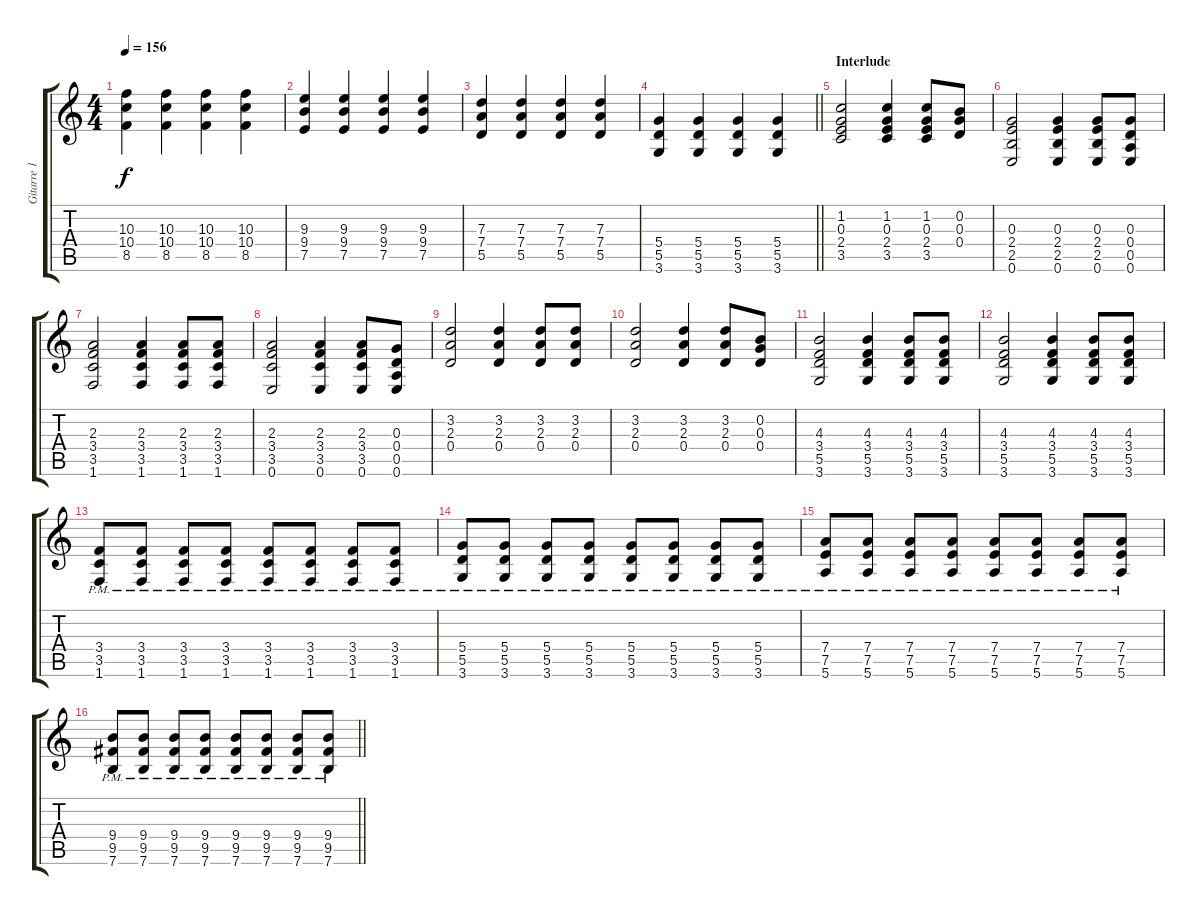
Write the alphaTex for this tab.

\track ("Gitarre 1" "Gitarre 1") {instrument electricguitarclean}
\staff {score tabs}
\tuning (E4 B3 G3 D3 A2 E2) {hide}
\ts (4 4)
\tempo 156
\clef g2
\ks c
(10.3 10.4 8.5).4{dy f} (10.3 10.4 8.5).4 (10.3 10.4 8.5).4 (10.3 10.4 8.5).4 |
(9.3 9.4 7.5).4 (9.3 9.4 7.5).4 (9.3 9.4 7.5).4 (9.3 9.4 7.5).4 |
(7.3 7.4 5.5).4 (7.3 7.4 5.5).4 (7.3 7.4 5.5).4 (7.3 7.4 5.5).4 |
\barLineRight lightlight
(5.4 5.5 3.6).4 (5.4 5.5 3.6).4 (5.4 5.5 3.6).4 (5.4 5.5 3.6).4 |
\section ("" "Interlude")
(1.2 0.3 2.4 3.5).2 (1.2 0.3 2.4 3.5).4 (1.2 0.3 2.4 3.5).8 (0.2 0.3 0.4).8 |
(0.3 2.4 2.5 0.6).2 (0.3 2.4 2.5 0.6).4 (0.3 2.4 2.5 0.6).8 (0.3 0.4 0.5 0.6).8 |
(2.3 3.4 3.5 1.6).2 (2.3 3.4 3.5 1.6).4 (2.3 3.4 3.5 1.6).8 (2.3 3.4 3.5 1.6).8 |
(2.3 3.4 3.5 0.6).2 (2.3 3.4 3.5 0.6).4 (2.3 3.4 3.5 0.6).8 (0.3 0.4 0.5 0.6).8 |
(3.2 2.3 0.4).2 (3.2 2.3 0.4).4 (3.2 2.3 0.4).8 (3.2 2.3 0.4).8 |
(3.2 2.3 0.4).2 (3.2 2.3 0.4).4 (3.2 2.3 0.4).8 (0.2 0.3 0.4).8 |
(4.3 3.4 5.5 3.6).2 (4.3 3.4 5.5 3.6).4 (4.3 3.4 5.5 3.6).8 (4.3 3.4 5.5 3.6).8 |
(4.3 3.4 5.5 3.6).2 (4.3 3.4 5.5 3.6).4 (4.3 3.4 5.5 3.6).8 (4.3 3.4 5.5 3.6).8 |
(3.4{pm} 3.5{pm} 1.6{pm}).8 (3.4{pm} 3.5{pm} 1.6{pm}).8 (3.4{pm} 3.5{pm} 1.6{pm}).8 (3.4{pm} 3.5{pm} 1.6{pm}).8 (3.4{pm} 3.5{pm} 1.6{pm}).8 (3.4{pm} 3.5{pm} 1.6{pm}).8 (3.4{pm} 3.5{pm} 1.6{pm}).8 (3.4{pm} 3.5{pm} 1.6{pm}).8 |
(5.4{pm} 5.5{pm} 3.6{pm}).8 (5.4{pm} 5.5{pm} 3.6{pm}).8 (5.4{pm} 5.5{pm} 3.6{pm}).8 (5.4{pm} 5.5{pm} 3.6{pm}).8 (5.4{pm} 5.5{pm} 3.6{pm}).8 (5.4{pm} 5.5{pm} 3.6{pm}).8 (5.4{pm} 5.5{pm} 3.6{pm}).8 (5.4{pm} 5.5{pm} 3.6{pm}).8 |
(7.4{pm} 7.5{pm} 5.6{pm}).8 (7.4{pm} 7.5{pm} 5.6{pm}).8 (7.4{pm} 7.5{pm} 5.6{pm}).8 (7.4{pm} 7.5{pm} 5.6{pm}).8 (7.4{pm} 7.5{pm} 5.6{pm}).8 (7.4{pm} 7.5{pm} 5.6{pm}).8 (7.4{pm} 7.5{pm} 5.6{pm}).8 (7.4{pm} 7.5{pm} 5.6{pm}).8 |
\barLineRight lightlight
(9.4{pm} 9.5{pm} 7.6{pm}).8 (9.4{pm} 9.5{pm} 7.6{pm}).8 (9.4{pm} 9.5{pm} 7.6{pm}).8 (9.4{pm} 9.5{pm} 7.6{pm}).8 (9.4{pm} 9.5{pm} 7.6{pm}).8 (9.4{pm} 9.5{pm} 7.6{pm}).8 (9.4{pm} 9.5{pm} 7.6{pm}).8 (9.4{pm} 9.5{pm} 7.6{pm}).8
